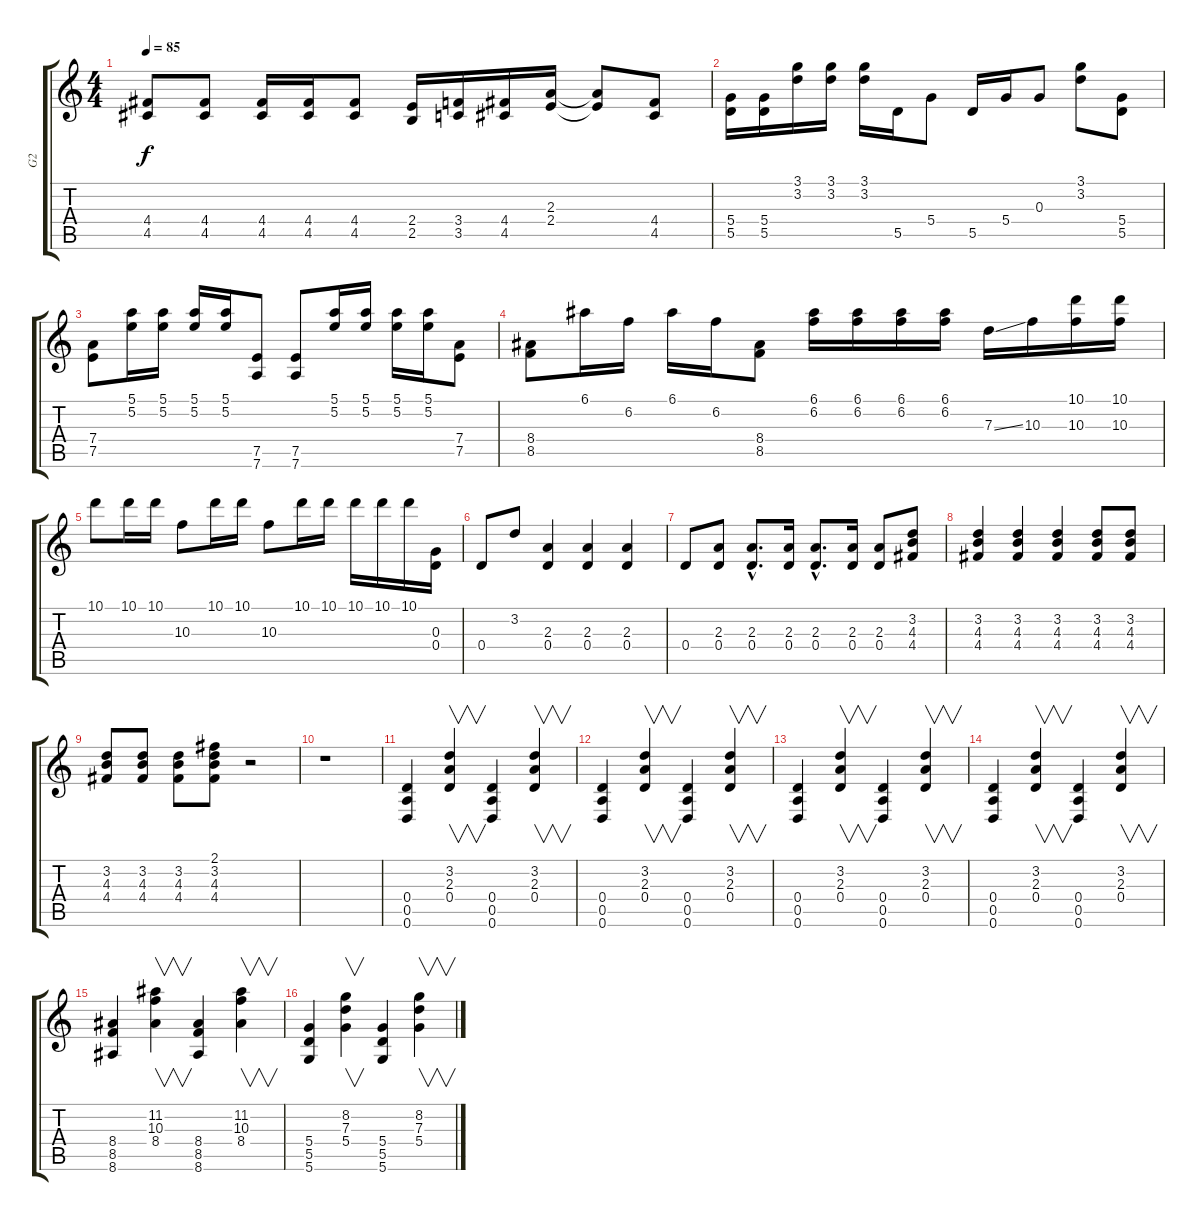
\track ("G2" "G2") {instrument overdrivenguitar}
\staff {score tabs}
\tuning (E4 B3 G3 D3 A2 D2) {hide}
\ts (4 4)
\tempo 85
\clef g2
\ks c
(4.4 4.5).8{dy f} (4.4 4.5).8 (4.4 4.5).16 (4.4 4.5).16 (4.4 4.5).8 (2.4 2.5).16 (3.4 3.5).16 (4.4 4.5).16 (2.3 2.4).16 (2.3{t} 2.4{t}).8 (4.4 4.5).8 |
(5.4 5.5).16 (5.4 5.5).16 (3.1 3.2).16 (3.1 3.2).16 (3.1 3.2).16 5.5.16 5.4.8 5.5.16 5.4.16 0.3.8 (3.1 3.2).8 (5.4 5.5).8 |
(7.4 7.5).8 (5.1 5.2).16 (5.1 5.2).16 (5.1 5.2).16 (5.1 5.2).16 (7.5 7.6).8 (7.5 7.6).8 (5.1 5.2).16 (5.1 5.2).16 (5.1 5.2).16 (5.1 5.2).16 (7.4 7.5).8 |
(8.4 8.5).8 6.1.16 6.2.16 6.1.16 6.2.16 (8.4 8.5).8 (6.1 6.2).16 (6.1 6.2).16 (6.1 6.2).16 (6.1 6.2).16 7.3{ss}.16 10.3.16 (10.1 10.3).16 (10.1 10.3).16 |
10.1.8 10.1.16 10.1.16 10.3.8 10.1.16 10.1.16 10.3.8 10.1.16 10.1.16 10.1.16 10.1.16 10.1.16 (0.3 0.4).16 |
0.4.8 3.2.8 (2.3 0.4).4 (2.3 0.4).4 (2.3 0.4).4 |
0.4.8 (2.3 0.4).8 (2.3{hac} 0.4{hac}).8{d} (2.3 0.4).16 (2.3{hac} 0.4{hac}).8{d} (2.3 0.4).16 (2.3 0.4).8 (3.2 4.3 4.4).8 |
(3.2 4.3 4.4).4 (3.2 4.3 4.4).4 (3.2 4.3 4.4).4 (3.2 4.3 4.4).8 (3.2 4.3 4.4).8 |
(3.2 4.3 4.4).8 (3.2 4.3 4.4).8 (3.2 4.3 4.4).8 (2.1 3.2 4.3 4.4).8 r.2 |
r.1 |
(0.4 0.5 0.6).4 (3.2 2.3 0.4).4{v} (0.4 0.5 0.6).4 (3.2 2.3 0.4).4{v} |
(0.4 0.5 0.6).4 (3.2 2.3 0.4).4{v} (0.4 0.5 0.6).4 (3.2 2.3 0.4).4{v} |
(0.4 0.5 0.6).4 (3.2 2.3 0.4).4{v} (0.4 0.5 0.6).4 (3.2 2.3 0.4).4{v} |
(0.4 0.5 0.6).4 (3.2 2.3 0.4).4{v} (0.4 0.5 0.6).4 (3.2 2.3 0.4).4{v} |
(8.4 8.5 8.6).4 (11.2 10.3 8.4).4{v} (8.4 8.5 8.6).4 (11.2 10.3 8.4).4{v} |
(5.4 5.5 5.6).4 (8.2 7.3 5.4).4{v} (5.4 5.5 5.6).4 (8.2 7.3 5.4).4{v}
